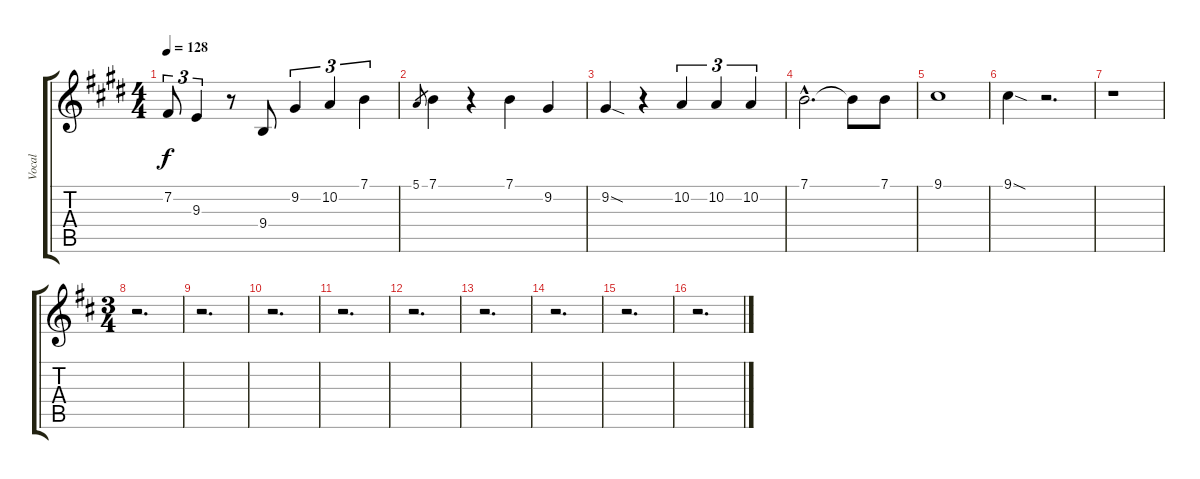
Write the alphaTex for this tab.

\track ("Vocal" "Vocal") {instrument trombone}
\staff {score tabs}
\tuning (E4 B3 G3 D3 A2 E2) {hide}
\ts (4 4)
\tempo 128
\clef g2
\ks e
7.2.8{tu (3 2) dy f} 9.3.4{tu (3 2)} r.8 9.4.8 9.2.4{tu (3 2)} 10.2.4{tu (3 2)} 7.1.4{tu (3 2)} |
5.1.8{gr} 7.1.4 r.4 7.1.4 9.2.4 |
9.2{sod}.4 r.4 10.2.4{tu (3 2)} 10.2.4{tu (3 2)} 10.2.4{tu (3 2)} |
7.1{hac}.2{d} 7.1{t}.8 7.1.8 |
9.1.1 |
9.1{sod}.4 r.2{d} |
r.1 |
\ts (3 4)
\ks d
r.2{d} |
r.2{d} |
r.2{d} |
r.2{d} |
r.2{d} |
r.2{d} |
r.2{d} |
r.2{d} |
r.2{d}
